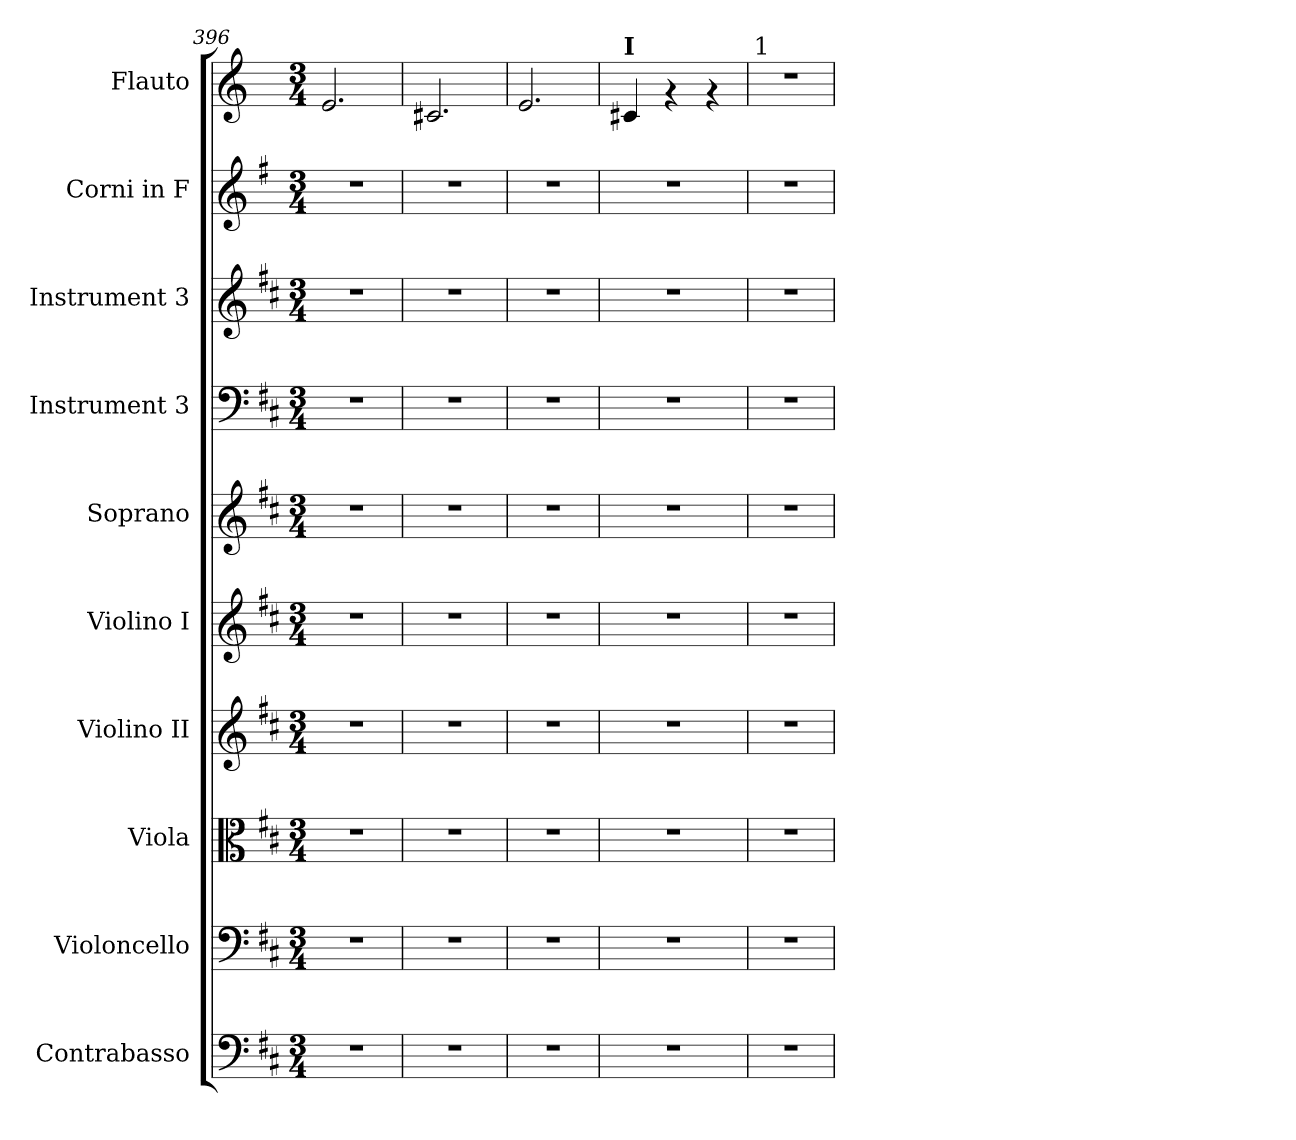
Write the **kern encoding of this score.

**kern	**kern	**kern	**kern	**kern	**kern	**kern	**kern	**kern	**kern
*part10	*part9	*part8	*part7	*part6	*part5	*part4	*part3	*part2	*part1
*staff10	*staff9	*staff8	*staff7	*staff6	*staff5	*staff4	*staff3	*staff2	*staff1
*I"Contrabasso	*I"Violoncello	*I"Viola	*I"Violino II	*I"Violino I	*I"Soprano	*I"Instrument 3	*I"Instrument 3	*I"Corni in F	*I"Flauto
*I'Cb.	*I'Vc.	*I'Vla.	*I'Vln. II	*I'Vln. I	*I'S	*	*	*I'Cor.	*I'Fl.
*clefF4	*clefF4	*clefC3	*clefG2	*clefG2	*clefG2	*clefF4	*clefG2	*clefG2	*clefG2
*ITrd1c2	*ITrd1c2	*ITrd1c2	*ITrd1c2	*ITrd1c2	*ITrd1c2	*ITrd1c2	*ITrd1c2	*ITrd4c7	*ITrd1c2
*k[]	*k[]	*k[]	*k[]	*k[]	*k[]	*k[]	*k[]	*k[]	*k[b-e-]
*C:	*C:	*C:	*C:	*C:	*C:	*C:	*C:	*C:	*B-:
*M3/4	*M3/4	*M3/4	*M3/4	*M3/4	*M3/4	*M3/4	*M3/4	*M3/4	*M3/4
=396	=396	=396	=396	=396	=396	=396	=396	=396	=396
2.r	2.r	2.r	2.r	2.r	2.r	2.r	2.r	2.r	2.d/
=397	=397	=397	=397	=397	=397	=397	=397	=397	=397
2.r	2.r	2.r	2.r	2.r	2.r	2.r	2.r	2.r	2.Bn/
=398	=398	=398	=398	=398	=398	=398	=398	=398	=398
2.r	2.r	2.r	2.r	2.r	2.r	2.r	2.r	2.r	2.d/
!!LO:PB:g=z
=399	=399	=399	=399	=399	=399	=399	=399	=399	=399
!	!	!	!	!	!	!	!	!	!LO:TX:a:B:t=I
2.r	2.r	2.r	2.r	2.r	2.r	2.r	2.r	2.r	4Bn/
.	.	.	.	.	.	.	.	.	4rf
.	.	.	.	.	.	.	.	.	4rf
=400	=400	=400	=400	=400	=400	=400	=400	=400	=400
!	!	!	!	!	!	!	!	!	!LO:TX:a:t=1
2.r	2.r	2.r	2.r	2.r	2.r	2.r	2.r	2.r	2.r
=	=	=	=	=	=	=	=	=	=
*-	*-	*-	*-	*-	*-	*-	*-	*-	*-
